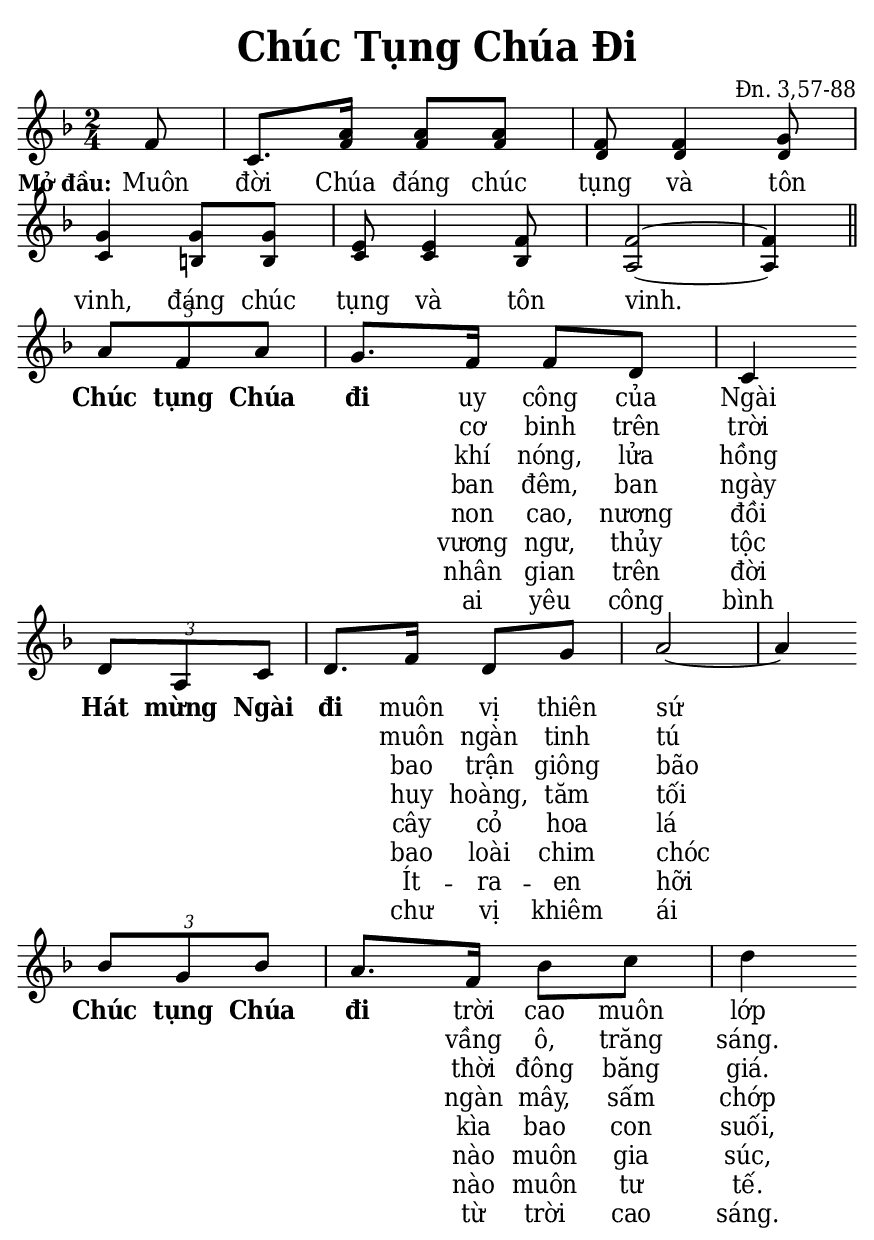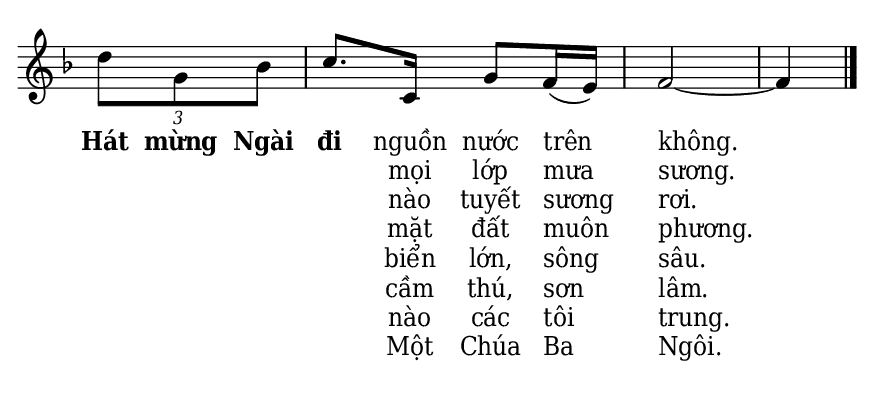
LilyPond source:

% Cài đặt chung\
\version "2.22.1"
\include "english.ly"

\header {
  title = \markup { \fontsize #1 "Chúc Tụng Chúa Đi" }
  composer = "Đn. 3,57-88"
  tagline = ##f
}

% Nhạc phiên khúc
nhacPhienKhucSop = \relative c' {
  \autoPageBreaksOff
  \partial 8 f8 |
  c8. a'16 a8 a |
  f f4 g8 |
  g4 g8 g |
  e e4 f8 |
  f2 ~ |
  f4 \bar "||" \break
  
  \tuplet 3/2 { a8 f a } |
  g8. f16 f8 d |
  c4 \bar "" \break
  
  \tuplet 3/2 { d8 a c } |
  d8. f16 d8 g |
  a2 ~ |
  a4 \bar "" \break
  
  \tuplet 3/2 { bf8 g bf } |
  a8. f16 bf8 c |
  d4 \bar ""
  
  \pageBreak
  
  \tuplet 3/2 { d8 g, bf } |
  c8. c,16 g'8 f16 (e) |
  f2 ~ |
  f4 \bar "|."
}

nhacPhienKhucAlto = \relative c' {
  f8 |
  c8. f16 f8 f |
  d d4 d8 |
  c4 b!8 b |
  c c4 bf8 |
  a2 ~ |
  a4
}

% Lời phiên khúc
loiPhienKhucSop = \lyrics {
  \set stanza = "Mở đầu:"
  Muôn đời Chúa đáng chúc tụng và tôn vinh,
  đáng chúc tụng và tôn vinh.
  
  \override Lyrics.LyricText.font-series = #'bold
  Chúc tụng Chúa đi
  \revert Lyrics.LyricText.font-series
  <<
    {
      uy công của Ngài
    }
    \new Lyrics {
	    \set associatedVoice = "beSop"
	    cơ binh trên trời
    }
    \new Lyrics {
	    \set associatedVoice = "beSop"
	    khí nóng, lửa hồng
    }
    \new Lyrics {
	    \set associatedVoice = "beSop"
	    ban đêm, ban ngày
    }
    \new Lyrics {
	    \set associatedVoice = "beSop"
	    non cao, nương đồi
    }
    \new Lyrics {
	    \set associatedVoice = "beSop"
	    vương ngư, thủy tộc
    }
    \new Lyrics {
	    \set associatedVoice = "beSop"
	    nhân gian trên đời
    }
    \new Lyrics {
	    \set associatedVoice = "beSop"
	    ai yêu công bình
    }
  >>
  
  \override Lyrics.LyricText.font-series = #'bold
  Hát mừng Ngài đi
  \revert Lyrics.LyricText.font-series
  <<
    {
	    muôn vị thiên sứ
    }
    \new Lyrics {
	    \set associatedVoice = "beSop"
	    muôn ngàn tinh tú
    }
    \new Lyrics {
	    \set associatedVoice = "beSop"
	    bao trận giông bão
    }
    \new Lyrics {
	    \set associatedVoice = "beSop"
	    huy hoàng, tăm tối
    }
    \new Lyrics {
	    \set associatedVoice = "beSop"
	    cây cỏ hoa lá
    }
    \new Lyrics {
	    \set associatedVoice = "beSop"
	    bao loài chim chóc
    }
    \new Lyrics {
	    \set associatedVoice = "beSop"
	    Ít -- ra -- en hỡi
    }
    \new Lyrics {
	    \set associatedVoice = "beSop"
	    chư vị khiêm ái
    }
  >>
  
  \override Lyrics.LyricText.font-series = #'bold
  Chúc tụng Chúa đi
  \revert Lyrics.LyricText.font-series
  <<
    {
      trời cao muôn lớp
    }
    \new Lyrics {
	    \set associatedVoice = "beSop"
	    vầng ô, trăng sáng.
    }
    \new Lyrics {
	    \set associatedVoice = "beSop"
	    thời đông băng giá.
    }
    \new Lyrics {
	    \set associatedVoice = "beSop"
	    ngàn mây, sấm chớp
    }
    \new Lyrics {
	    \set associatedVoice = "beSop"
	    kìa bao con suối,
    }
    \new Lyrics {
	    \set associatedVoice = "beSop"
	    nào muôn gia súc,
    }
    \new Lyrics {
	    \set associatedVoice = "beSop"
	    nào muôn tư tế.
    }
    \new Lyrics {
	    \set associatedVoice = "beSop"
	    từ trời cao sáng.
    }
  >>
  
  \override Lyrics.LyricText.font-series = #'bold
  Hát mừng Ngài đi
  \revert Lyrics.LyricText.font-series
  <<
    {
      nguồn nước trên không.
    }
    \new Lyrics {
	    \set associatedVoice = "beSop"
	    mọi lớp mưa sương.
    }
    \new Lyrics {
	    \set associatedVoice = "beSop"
	    nào tuyết sương rơi.
    }
    \new Lyrics {
	    \set associatedVoice = "beSop"
	    mặt đất muôn phương.
    }
    \new Lyrics {
	    \set associatedVoice = "beSop"
	    biển lớn, sông sâu.
    }
    \new Lyrics {
	    \set associatedVoice = "beSop"
	    cầm thú, sơn lâm.
    }
    \new Lyrics {
	    \set associatedVoice = "beSop"
	    nào các tôi trung.
    }
    \new Lyrics {
	    \set associatedVoice = "beSop"
	    Một Chúa Ba Ngôi.
    }
  >>
}

loiPhienKhucSopN = \lyrics {
  <<
    {
      Hãy tạ ơn Chúa, vì Chúa nhân từ
    }
    \new Lyrics {
	    \set associatedVoice = "beSop"
	    Chúa làm nhên những việc rất phi thường
    }
    \new Lyrics {
	    \set associatedVoice = "beSop"
	    Chúa tạo nên những đén lớn trên trời
    }
    \new Lyrics {
	    \set associatedVoice = "beSop"
	    Giết sạch con trưởng toàn cõi Ai -- cập
    }
    \new Lyrics {
	    \set associatedVoice = "beSop"
	    Chúa đà phân rẽ triều nước biển Hồng
    }
    \new Lyrics {
	    \set associatedVoice = "beSop"
	    Dẫn đường dân Chúa ở giữa sa mạc
    }
    \new Lyrics {
	    \set associatedVoice = "beSop"
	    Chiềm bờ cõi chúng và đã trao tặng
    }
    \new Lyrics {
	    \set associatedVoice = "beSop"
	    Chúa giật ta thoát khỏi lũ quân thù
    }
  >>
  \set stanza = "ĐK:"
  \override Lyrics.LyricText.font-series = #'bold
  Muôn đời Chúa vẫn trọn tình thương
  \revert Lyrics.LyricText.font-series
  
  <<
    {
      Hãy cảm mến Ngài là Chúa các Chúa
    }
    \new Lyrics {
	    \set associatedVoice = "beSop"
	    Chính Ngài tác tạo trời xanh bao la
    }
    \new Lyrics {
	    \set associatedVoice = "beSop"
	    Vẫn điều khiển ngày là kim ô đây
    }
    \new Lyrics {
	    \set associatedVoice = "beSop"
	    Dẫn khỏi xứ này toàn dân "Ít-ra-" en
    }
    \new Lyrics {
	    \set associatedVoice = "beSop"
	    Dẫn tôi tớ Ngài bình yên băng quan
    }
    \new Lyrics {
	    \set associatedVoice = "beSop"
	    Đấng đã đánh phạt nhiều vua uy phong
    }
    \new Lyrics {
	    \set associatedVoice = "beSop"
	    Để thành kỷ phân của Ít -- ra -- en
    }
    \new Lyrics {
	    \set associatedVoice = "beSop"
	    Đấng nuôi dưỡng hoài ngàn muôn sinh linh
    }
  >>
  \set stanza = "ĐK:"
  \override Lyrics.LyricText.font-series = #'bold
  Muôn đời Chúa vẫn trọn tình thương
  \revert Lyrics.LyricText.font-series
  
  <<
    {
      Hãy tạ ơn Chúa, Thần của chư thần
    }
    \new Lyrics {
	    \set associatedVoice = "beSop"
	    Chúa đà căng đất ở giữa thủy triều
    }
    \new Lyrics {
	    \set associatedVoice = "beSop"
	    Với ngàn tinh tú dọi sáng đêm trường
    }
    \new Lyrics {
	    \set associatedVoice = "beSop"
	    Với bàn tay Chúa mạnh mẽ uy quyền
    }
    \new Lyrics {
	    \set associatedVoice = "beSop"
	    Nhần chìm vương tướng dòng giống Ai Cập
    }
    \new Lyrics {
	    \set associatedVoice = "beSop"
	    Giết sạch vương bá quyền thế oai hùng
    }
    \new Lyrics {
	    \set associatedVoice = "beSop"
	    Giữa thời nguy khó Ngài nhớ ta hoài
    }
    \new Lyrics {
	    \set associatedVoice = "beSop"
	    Hãy tạ ơn Chúa ngự chốn cửu trùng
    }
  >>
  \override Lyrics.LyricText.font-series = #'bold
  Muôn đời Chúa vẫn trọn tình thương
  \revert Lyrics.LyricText.font-series
}

% Dàn trang
\paper {
  #(set-paper-size "a5")
  top-margin = 3\mm
  bottom-margin = 3\mm
  left-margin = 3\mm
  right-margin = 3\mm
  indent = #0
  #(define fonts
	 (make-pango-font-tree "Deja Vu Serif Condensed"
	 		       "Deja Vu Serif Condensed"
			       "Deja Vu Serif Condensed"
			       (/ 20 20)))
  print-page-number = ##f
  ragged-bottom = ##t
}

TongNhip = {
  \key f \major \time 2/4
  \set Timing.beamExceptions = #'()
  \set Timing.baseMoment = #(ly:make-moment 1/4)
}

% Đổi kích thước nốt cho bè phụ
notBePhu =
#(define-music-function (font-size music) (number? ly:music?)
   (for-some-music
     (lambda (m)
       (if (music-is-of-type? m 'rhythmic-event)
           (begin
             (set! (ly:music-property m 'tweaks)
                   (cons `(font-size . ,font-size)
                         (ly:music-property m 'tweaks)))
             #t)
           #f))
     music)
   music)

\score {
  \new ChoirStaff <<
    \new Staff \with {
        \consists "Merge_rests_engraver"
        printPartCombineTexts = ##f
      }
      <<
      \new Voice \TongNhip \partCombine 
        \nhacPhienKhucSop
        \notBePhu -1 { \nhacPhienKhucAlto }
      \new NullVoice = beSop \nhacPhienKhucSop
      \new Lyrics \lyricsto beSop \loiPhienKhucSop
      >>
  >>
  \layout {
    \override Lyrics.LyricSpace.minimum-distance = #1.5
    \override Score.BarNumber.break-visibility = ##(#f #f #f)
    \override Score.SpacingSpanner.uniform-stretching = ##t
  } 
}
